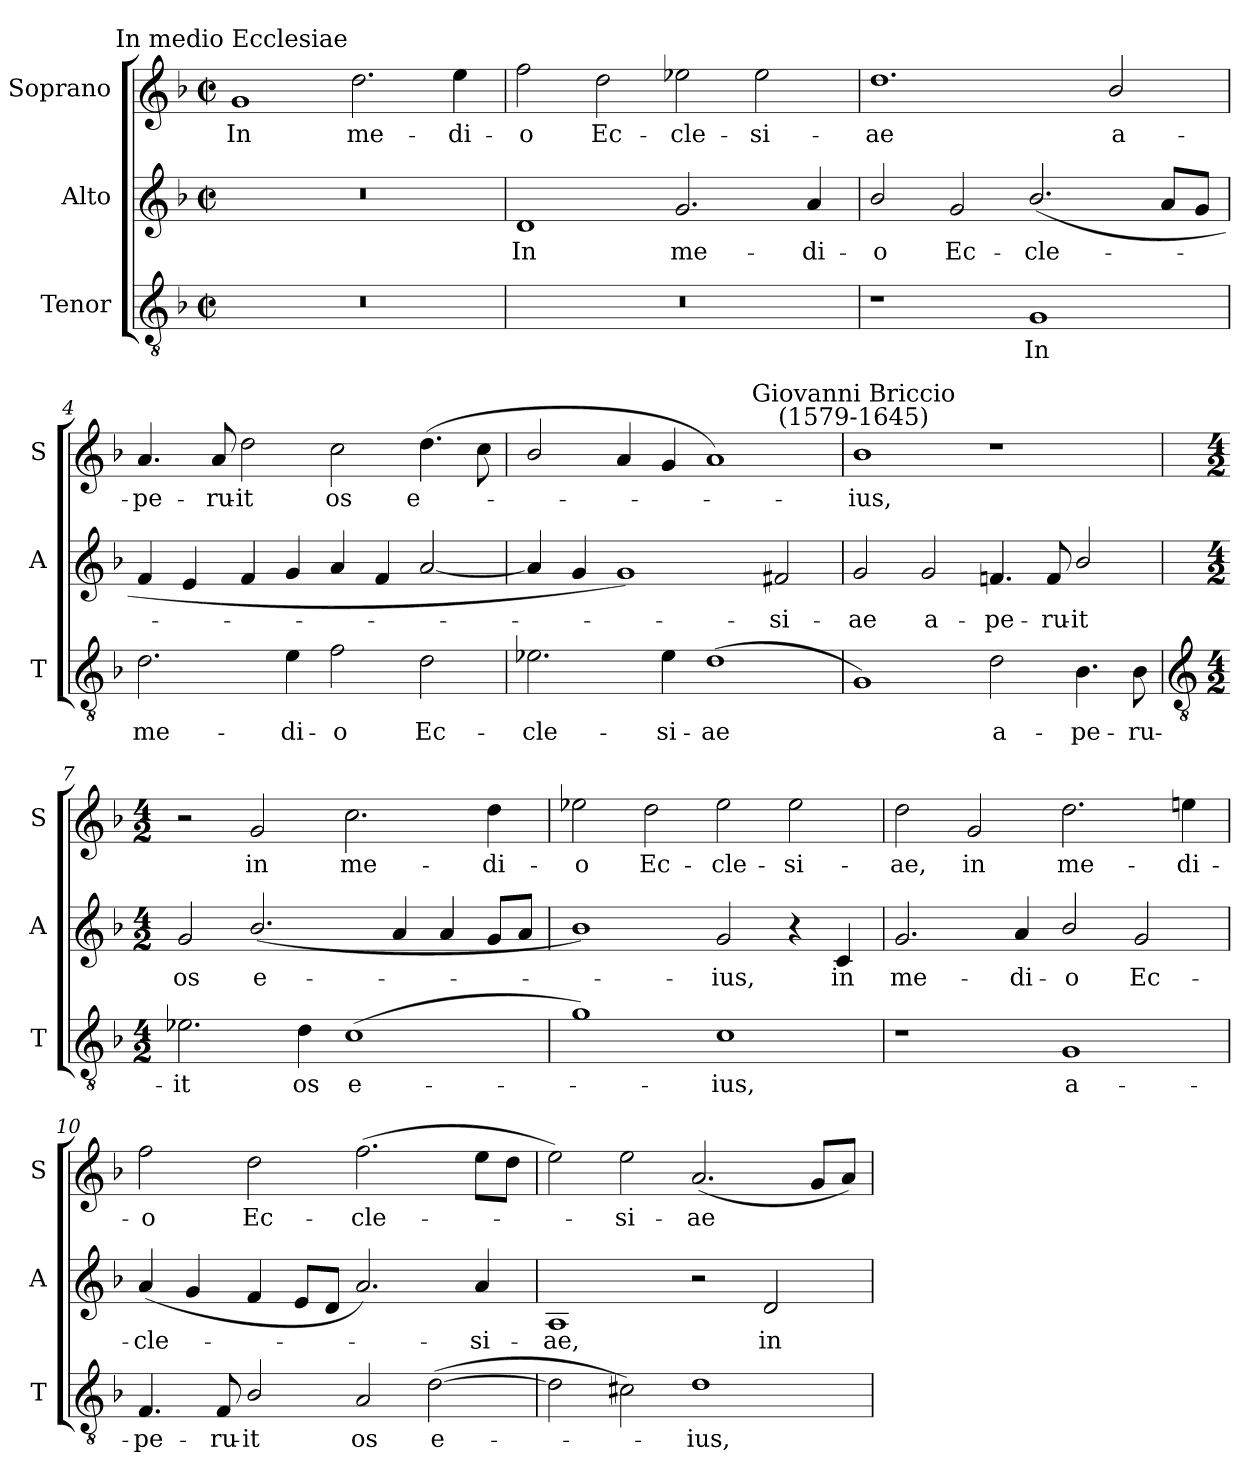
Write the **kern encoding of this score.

**kern	**text	**kern	**text	**kern	**text
*part3	*part3	*part2	*part2	*part1	*part1
*staff3	*staff3	*staff2	*staff2	*staff1	*staff1
*I"Tenor	*	*I"Alto	*	*I"Soprano	*
*I'T	*	*I'A	*	*I'S	*
*clefGv2	*	*clefG2	*	*clefG2	*
*k[b-]	*	*k[b-]	*	*k[b-]	*
*F:	*	*F:	*	*F:	*
*M4/2	*	*M4/2	*	*M4/2	*
*met(c|)	*	*met(c|)	*	*met(c|)	*
=1	=1	=1	=1	=1	=1
!	!	!	!	!LO:TX:a:cj:t=In medio Ecclesiae	!
!	!	!	!	!	!LO:LY:b
0r	.	0r	.	1g	In
!	!	!	!	!	!LO:LY:b
.	.	.	.	2.dd	me-
!	!	!	!	!	!LO:LY:b
.	.	.	.	4ee	-di-
=2	=2	=2	=2	=2	=2
!	!	!	!LO:LY:b	!	!LO:LY:b
0r	.	1d	In	2ff	-o
!	!	!	!	!	!LO:LY:b
.	.	.	.	2dd	Ec-
!	!	!	!LO:LY:b	!	!LO:LY:b
.	.	2.g	me-	2ee-X	-cle-
!	!	!	!	!	!LO:LY:b
.	.	.	.	2ee-	-si-
!	!	!	!LO:LY:b	!	!
.	.	4a	-di-	.	.
=3	=3	=3	=3	=3	=3
!	!	!	!LO:LY:b	!	!LO:LY:b
1r	.	2b-/	-o	1.dd	-ae
!	!	!	!LO:LY:b	!	!
.	.	2g	Ec-	.	.
!	!LO:LY:b	!	!LO:LY:b	!	!
1G	In	(<2.b-/	-cle-	.	.
!	!	!	!	!	!LO:LY:b
.	.	.	.	2b-/	a-
.	.	8aL	.	.	.
.	.	8gJ	.	.	.
=4	=4	=4	=4	=4	=4
!	!LO:LY:b	!	!	!	!LO:LY:b
2.d	me-	4f	.	4.a	-pe-
.	.	4e	.	.	.
!	!	!	!	!	!LO:LY:b
.	.	.	.	8a	-ru-
!	!	!	!	!	!LO:LY:b
.	.	4f	.	2dd	-it
!	!LO:LY:b	!	!	!	!
4e	-di-	4g	.	.	.
!	!LO:LY:b	!	!	!	!LO:LY:b
2f	-o	4a	.	2cc	os
.	.	4f	.	.	.
!	!LO:LY:b	!	!	!	!LO:LY:b
2d	Ec-	[2a	.	(>4.dd	e-
.	.	.	.	8cc	.
=5	=5	=5	=5	=5	=5
!	!LO:LY:b	!	!	!	!
2.e-X	-cle-	4a]	.	2b-/	.
.	.	4g	.	.	.
.	.	1g)	.	4a	.
!	!LO:LY:b	!	!	!	!
4e-	-si-	.	.	4g	.
!	!LO:LY:b	!	!	!	!
(<1d	-ae	.	.	1a)	.
!	!	!	!LO:LY:b	!	!
.	.	2f#X	si-	.	.
=6	=6	=6	=6	=6	=6
!	!	!	!	!LO:TX:a:cj:t=Giovanni Briccio\n(1579-1645)	!
!	!	!	!LO:LY:b	!	!LO:LY:b
1G)	.	2g	-ae	1b-	ius,
!	!	!	!LO:LY:b	!	!
.	.	2g	a-	.	.
!	!LO:LY:b	!	!LO:LY:b	!	!
2d	a-	4.fn	-pe-	1r	.
!	!	!	!LO:LY:b	!	!
.	.	8f	-ru-	.	.
!	!LO:LY:b	!	!LO:LY:b	!	!
4.B-	-pe-	2b-/	-it	.	.
!	!LO:LY:b	!	!	!	!
8B-	-ru-	.	.	.	.
!!LO:LB:g=z
=7	=7	=7	=7	=7	=7
*clefGv2	*	*	*	*	*
*M4/2	*	*M4/2	*	*M4/2	*
!	!LO:LY:b	!	!LO:LY:b	!	!
2.e-X	-it	2g	os	2r	.
!	!	!	!LO:LY:b	!	!LO:LY:b
.	.	(<2.b-/	e-	2g	in
!	!LO:LY:b	!	!	!	!
4d	os	.	.	.	.
!	!LO:LY:b	!	!	!	!LO:LY:b
(>1c	e-	.	.	2.cc	me-
.	.	4a	.	.	.
.	.	4a	.	.	.
!	!	!	!	!	!LO:LY:b
.	.	8gL	.	4dd	-di-
.	.	8aJ	.	.	.
=8	=8	=8	=8	=8	=8
!	!	!	!	!	!LO:LY:b
1g)	.	1b-/)	.	2ee-X	-o
!	!	!	!	!	!LO:LY:b
.	.	.	.	2dd	Ec-
!	!LO:LY:b	!	!LO:LY:b	!	!LO:LY:b
1c	ius,	2g	ius,	2ee-	-cle-
!	!	!	!	!	!LO:LY:b
.	.	4r	.	2ee-	-si-
!	!	!	!LO:LY:b	!	!
.	.	4c	in	.	.
=9	=9	=9	=9	=9	=9
!	!	!	!LO:LY:b	!	!LO:LY:b
1r	.	2.g	me-	2dd	-ae,
!	!	!	!	!	!LO:LY:b
.	.	.	.	2g	in
!	!	!	!LO:LY:b	!	!
.	.	4a	-di-	.	.
!	!LO:LY:b	!	!LO:LY:b	!	!LO:LY:b
1G	a-	2b-/	-o	2.dd	me-
!	!	!	!LO:LY:b	!	!
.	.	2g	Ec-	.	.
!	!	!	!	!	!LO:LY:b
.	.	.	.	4een	-di-
=10	=10	=10	=10	=10	=10
!	!LO:LY:b	!	!LO:LY:b	!	!LO:LY:b
4.F	-pe-	(<4a	-cle-	2ff	-o
.	.	4g	.	.	.
!	!LO:LY:b	!	!	!	!
8F	-ru-	.	.	.	.
!	!LO:LY:b	!	!	!	!LO:LY:b
2B-/	-it	4f	.	2dd	Ec-
.	.	8eL	.	.	.
.	.	8dJ	.	.	.
!	!LO:LY:b	!	!	!	!LO:LY:b
2A	os	2.a)	.	(>2.ff	-cle-
!	!LO:LY:b	!	!	!	!
(>[2d	e-	.	.	.	.
!	!	!	!LO:LY:b	!	!
.	.	4a	si-	8eeL	.
.	.	.	.	8ddJ	.
=11	=11	=11	=11	=11	=11
!	!	!	!LO:LY:b	!	!
2d]	.	1A	-ae,	2ee)	.
!	!	!	!	!	!LO:LY:b
2c#X)	.	.	.	2ee	si-
!	!LO:LY:b	!	!	!	!LO:LY:b
1d	ius,	2r	.	(<2.a	-ae
!	!	!	!LO:LY:b	!	!
.	.	2d	in	.	.
.	.	.	.	8gL	.
.	.	.	.	8aJ)	.
=	=	=	=	=	=
*-	*-	*-	*-	*-	*-
